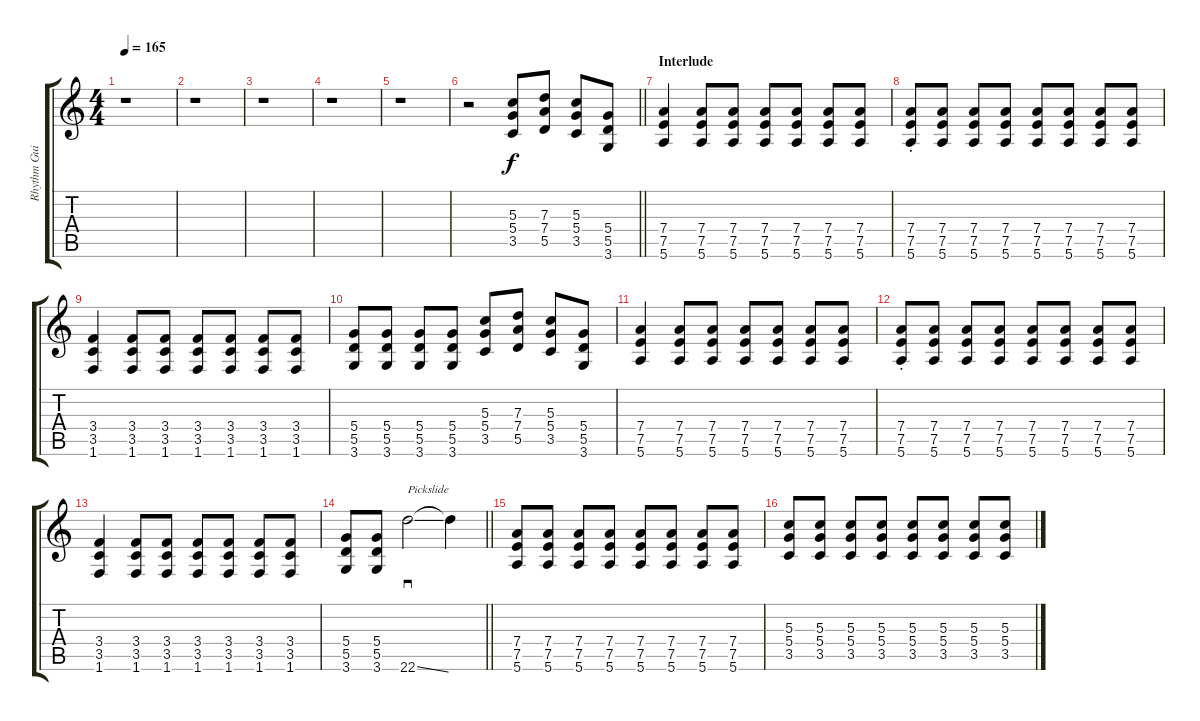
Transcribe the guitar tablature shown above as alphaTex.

\track ("Rhythm Guitar" "Rhythm Gui") {instrument distortionguitar}
\staff {score tabs}
\tuning (E4 B3 G3 D3 A2 E2) {hide}
\ts (4 4)
\tempo 165
\clef g2
\ks c
r.1{dy ppp} |
r.1 |
r.1 |
r.1 |
r.1 |
\barLineRight lightlight
r.2 (5.3 5.4 3.5).8{dy f} (7.3 7.4 5.5).8 (5.3 5.4 3.5).8 (5.4 5.5 3.6).8 |
\section ("" "Interlude")
(7.4 7.5 5.6).4 (7.4 7.5 5.6).8 (7.4 7.5 5.6).8 (7.4 7.5 5.6).8 (7.4 7.5 5.6).8 (7.4 7.5 5.6).8 (7.4 7.5 5.6).8 |
(7.4{st} 7.5 5.6).8 (7.4 7.5 5.6).8 (7.4 7.5 5.6).8 (7.4 7.5 5.6).8 (7.4 7.5 5.6).8 (7.4 7.5 5.6).8 (7.4 7.5 5.6).8 (7.4 7.5 5.6).8 |
(3.4 3.5 1.6).4 (3.4 3.5 1.6).8 (3.4 3.5 1.6).8 (3.4 3.5 1.6).8 (3.4 3.5 1.6).8 (3.4 3.5 1.6).8 (3.4 3.5 1.6).8 |
(5.4 5.5 3.6).8 (5.4 5.5 3.6).8 (5.4 5.5 3.6).8 (5.4 5.5 3.6).8 (5.3 5.4 3.5).8 (7.3 7.4 5.5).8 (5.3 5.4 3.5).8 (5.4 5.5 3.6).8 |
(7.4 7.5 5.6).4 (7.4 7.5 5.6).8 (7.4 7.5 5.6).8 (7.4 7.5 5.6).8 (7.4 7.5 5.6).8 (7.4 7.5 5.6).8 (7.4 7.5 5.6).8 |
(7.4{st} 7.5 5.6).8 (7.4 7.5 5.6).8 (7.4 7.5 5.6).8 (7.4 7.5 5.6).8 (7.4 7.5 5.6).8 (7.4 7.5 5.6).8 (7.4 7.5 5.6).8 (7.4 7.5 5.6).8 |
(3.4 3.5 1.6).4 (3.4 3.5 1.6).8 (3.4 3.5 1.6).8 (3.4 3.5 1.6).8 (3.4 3.5 1.6).8 (3.4 3.5 1.6).8 (3.4 3.5 1.6).8 |
\barLineRight lightlight
(5.4 5.5 3.6).8 (5.4 5.5 3.6).8 22.6{ss}.2{sd txt "Pickslide"} 22.6{t}.4 |
(7.4 7.5 5.6).8 (7.4 7.5 5.6).8 (7.4 7.5 5.6).8 (7.4 7.5 5.6).8 (7.4 7.5 5.6).8 (7.4 7.5 5.6).8 (7.4 7.5 5.6).8 (7.4 7.5 5.6).8 |
(5.3 5.4 3.5).8 (5.3 5.4 3.5).8 (5.3 5.4 3.5).8 (5.3 5.4 3.5).8 (5.3 5.4 3.5).8 (5.3 5.4 3.5).8 (5.3 5.4 3.5).8 (5.3 5.4 3.5).8
